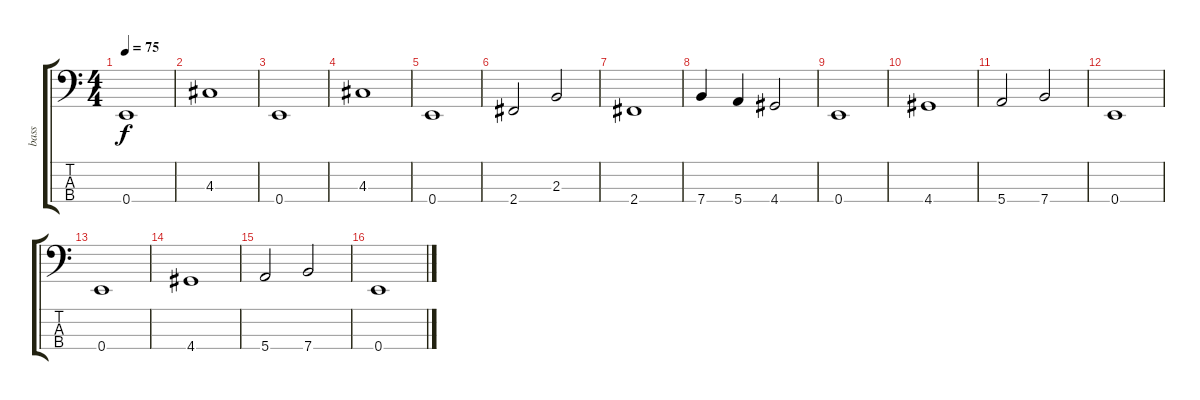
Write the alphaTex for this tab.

\track ("bass" "bass") {instrument electricbassfinger}
\staff {score tabs}
\tuning (G2 D2 A1 E1) {hide}
\ts (4 4)
\tempo 75
\clef f4
\ks c
0.4.1{dy f} |
4.3.1 |
0.4.1 |
4.3.1 |
0.4.1 |
2.4.2 2.3.2 |
2.4.1 |
7.4.4 5.4.4 4.4.2 |
0.4.1 |
4.4.1 |
5.4.2 7.4.2 |
0.4.1 |
0.4.1 |
4.4.1 |
5.4.2 7.4.2 |
0.4.1
